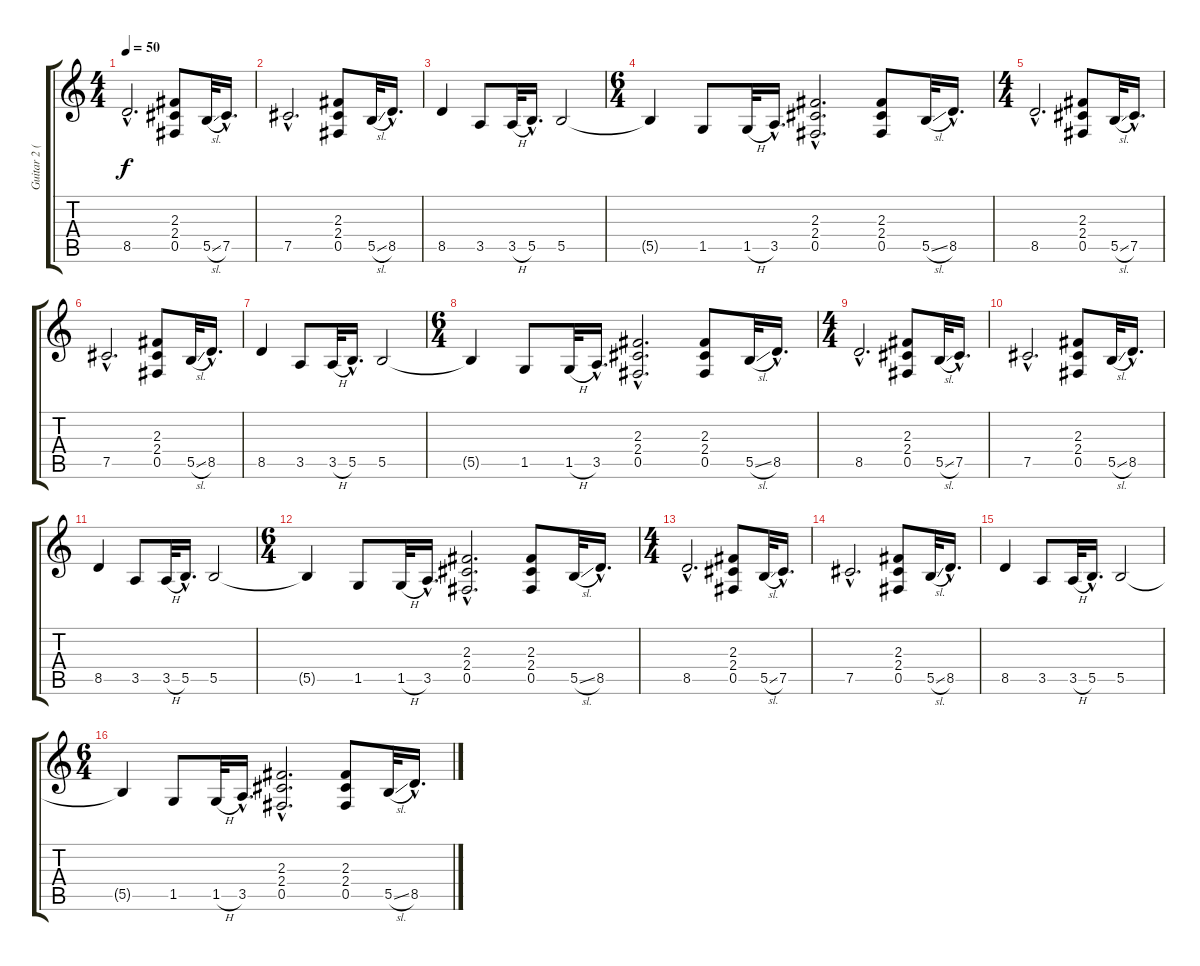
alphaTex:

\track ("Guitar 2 (Distortion)" "Guitar 2 (") {instrument distortionguitar}
\staff {score tabs}
\tuning (Db4 Ab3 E3 B2 Gb2 Db2) {hide}
\ts (4 4)
\tempo 50
\clef g2
\ks c
8.5{hac}.2{d dy f} (2.3 2.4 0.5).8 5.5{sl}.32 7.5{hac}.16{d} |
7.5{hac}.2{d} (2.3 2.4 0.5).8 5.5{sl}.32 8.5{hac}.16{d} |
8.5.4 3.5.8 3.5{h}.32 5.5{hac}.16{d} 5.5.2 |
\ts (6 4)
5.5{t}.4 1.5.8 1.5{h}.32 3.5{hac}.16{d} (2.3{hac} 2.4{hac} 0.5{hac}).2{d} (2.3 2.4 0.5).8 5.5{sl}.32 8.5{hac}.16{d} |
\ts (4 4)
8.5{hac}.2{d} (2.3 2.4 0.5).8 5.5{sl}.32 7.5{hac}.16{d} |
7.5{hac}.2{d} (2.3 2.4 0.5).8 5.5{sl}.32 8.5{hac}.16{d} |
8.5.4 3.5.8 3.5{h}.32 5.5{hac}.16{d} 5.5.2 |
\ts (6 4)
5.5{t}.4 1.5.8 1.5{h}.32 3.5{hac}.16{d} (2.3{hac} 2.4{hac} 0.5{hac}).2{d} (2.3 2.4 0.5).8 5.5{sl}.32 8.5{hac}.16{d} |
\ts (4 4)
8.5{hac}.2{d} (2.3 2.4 0.5).8 5.5{sl}.32 7.5{hac}.16{d} |
7.5{hac}.2{d} (2.3 2.4 0.5).8 5.5{sl}.32 8.5{hac}.16{d} |
8.5.4 3.5.8 3.5{h}.32 5.5{hac}.16{d} 5.5.2 |
\ts (6 4)
5.5{t}.4 1.5.8 1.5{h}.32 3.5{hac}.16{d} (2.3{hac} 2.4{hac} 0.5{hac}).2{d} (2.3 2.4 0.5).8 5.5{sl}.32 8.5{hac}.16{d} |
\ts (4 4)
8.5{hac}.2{d} (2.3 2.4 0.5).8 5.5{sl}.32 7.5{hac}.16{d} |
7.5{hac}.2{d} (2.3 2.4 0.5).8 5.5{sl}.32 8.5{hac}.16{d} |
8.5.4 3.5.8 3.5{h}.32 5.5{hac}.16{d} 5.5.2 |
\ts (6 4)
5.5{t}.4 1.5.8 1.5{h}.32 3.5{hac}.16{d} (2.3{hac} 2.4{hac} 0.5{hac}).2{d} (2.3 2.4 0.5).8 5.5{sl}.32 8.5{hac}.16{d}
